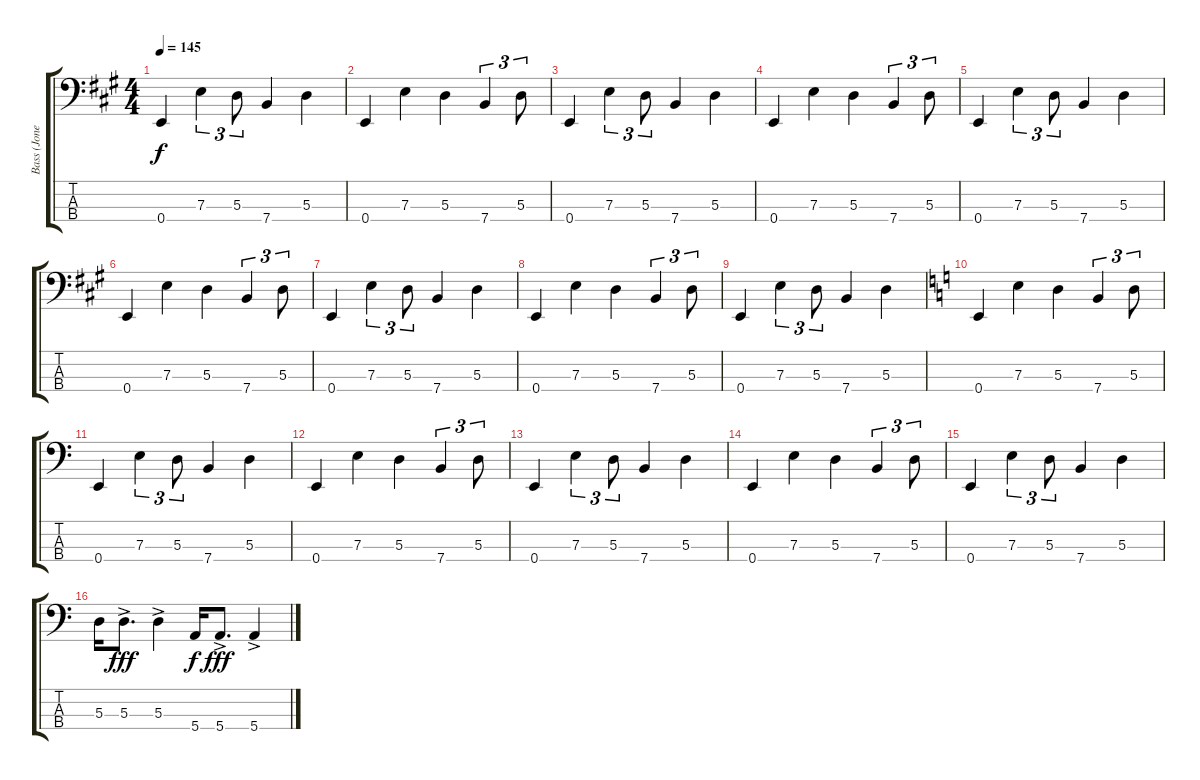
\track ("Bass (Jones)" "Bass (Jone") {instrument electricbassfinger}
\staff {score tabs}
\tuning (G2 D2 A1 E1) {hide}
\ts (4 4)
\tempo 145
\clef f4
\ks a
0.4.4{dy f} 7.3.4{tu (3 2)} 5.3.8{tu (3 2)} 7.4.4 5.3.4 |
0.4.4 7.3.4 5.3.4 7.4.4{tu (3 2)} 5.3.8{tu (3 2)} |
0.4.4 7.3.4{tu (3 2)} 5.3.8{tu (3 2)} 7.4.4 5.3.4 |
0.4.4 7.3.4 5.3.4 7.4.4{tu (3 2)} 5.3.8{tu (3 2)} |
0.4.4 7.3.4{tu (3 2)} 5.3.8{tu (3 2)} 7.4.4 5.3.4 |
0.4.4 7.3.4 5.3.4 7.4.4{tu (3 2)} 5.3.8{tu (3 2)} |
0.4.4 7.3.4{tu (3 2)} 5.3.8{tu (3 2)} 7.4.4 5.3.4 |
0.4.4 7.3.4 5.3.4 7.4.4{tu (3 2)} 5.3.8{tu (3 2)} |
0.4.4 7.3.4{tu (3 2)} 5.3.8{tu (3 2)} 7.4.4 5.3.4 |
\ks c
0.4.4 7.3.4 5.3.4 7.4.4{tu (3 2)} 5.3.8{tu (3 2)} |
0.4.4 7.3.4{tu (3 2)} 5.3.8{tu (3 2)} 7.4.4 5.3.4 |
0.4.4 7.3.4 5.3.4 7.4.4{tu (3 2)} 5.3.8{tu (3 2)} |
0.4.4 7.3.4{tu (3 2)} 5.3.8{tu (3 2)} 7.4.4 5.3.4 |
0.4.4 7.3.4 5.3.4 7.4.4{tu (3 2)} 5.3.8{tu (3 2)} |
0.4.4 7.3.4{tu (3 2)} 5.3.8{tu (3 2)} 7.4.4 5.3.4 |
5.3.16 5.3{ac}.8{d dy fff} 5.3{ac}.4 5.4.16{dy f} 5.4{ac}.8{d dy fff} 5.4{ac}.4
